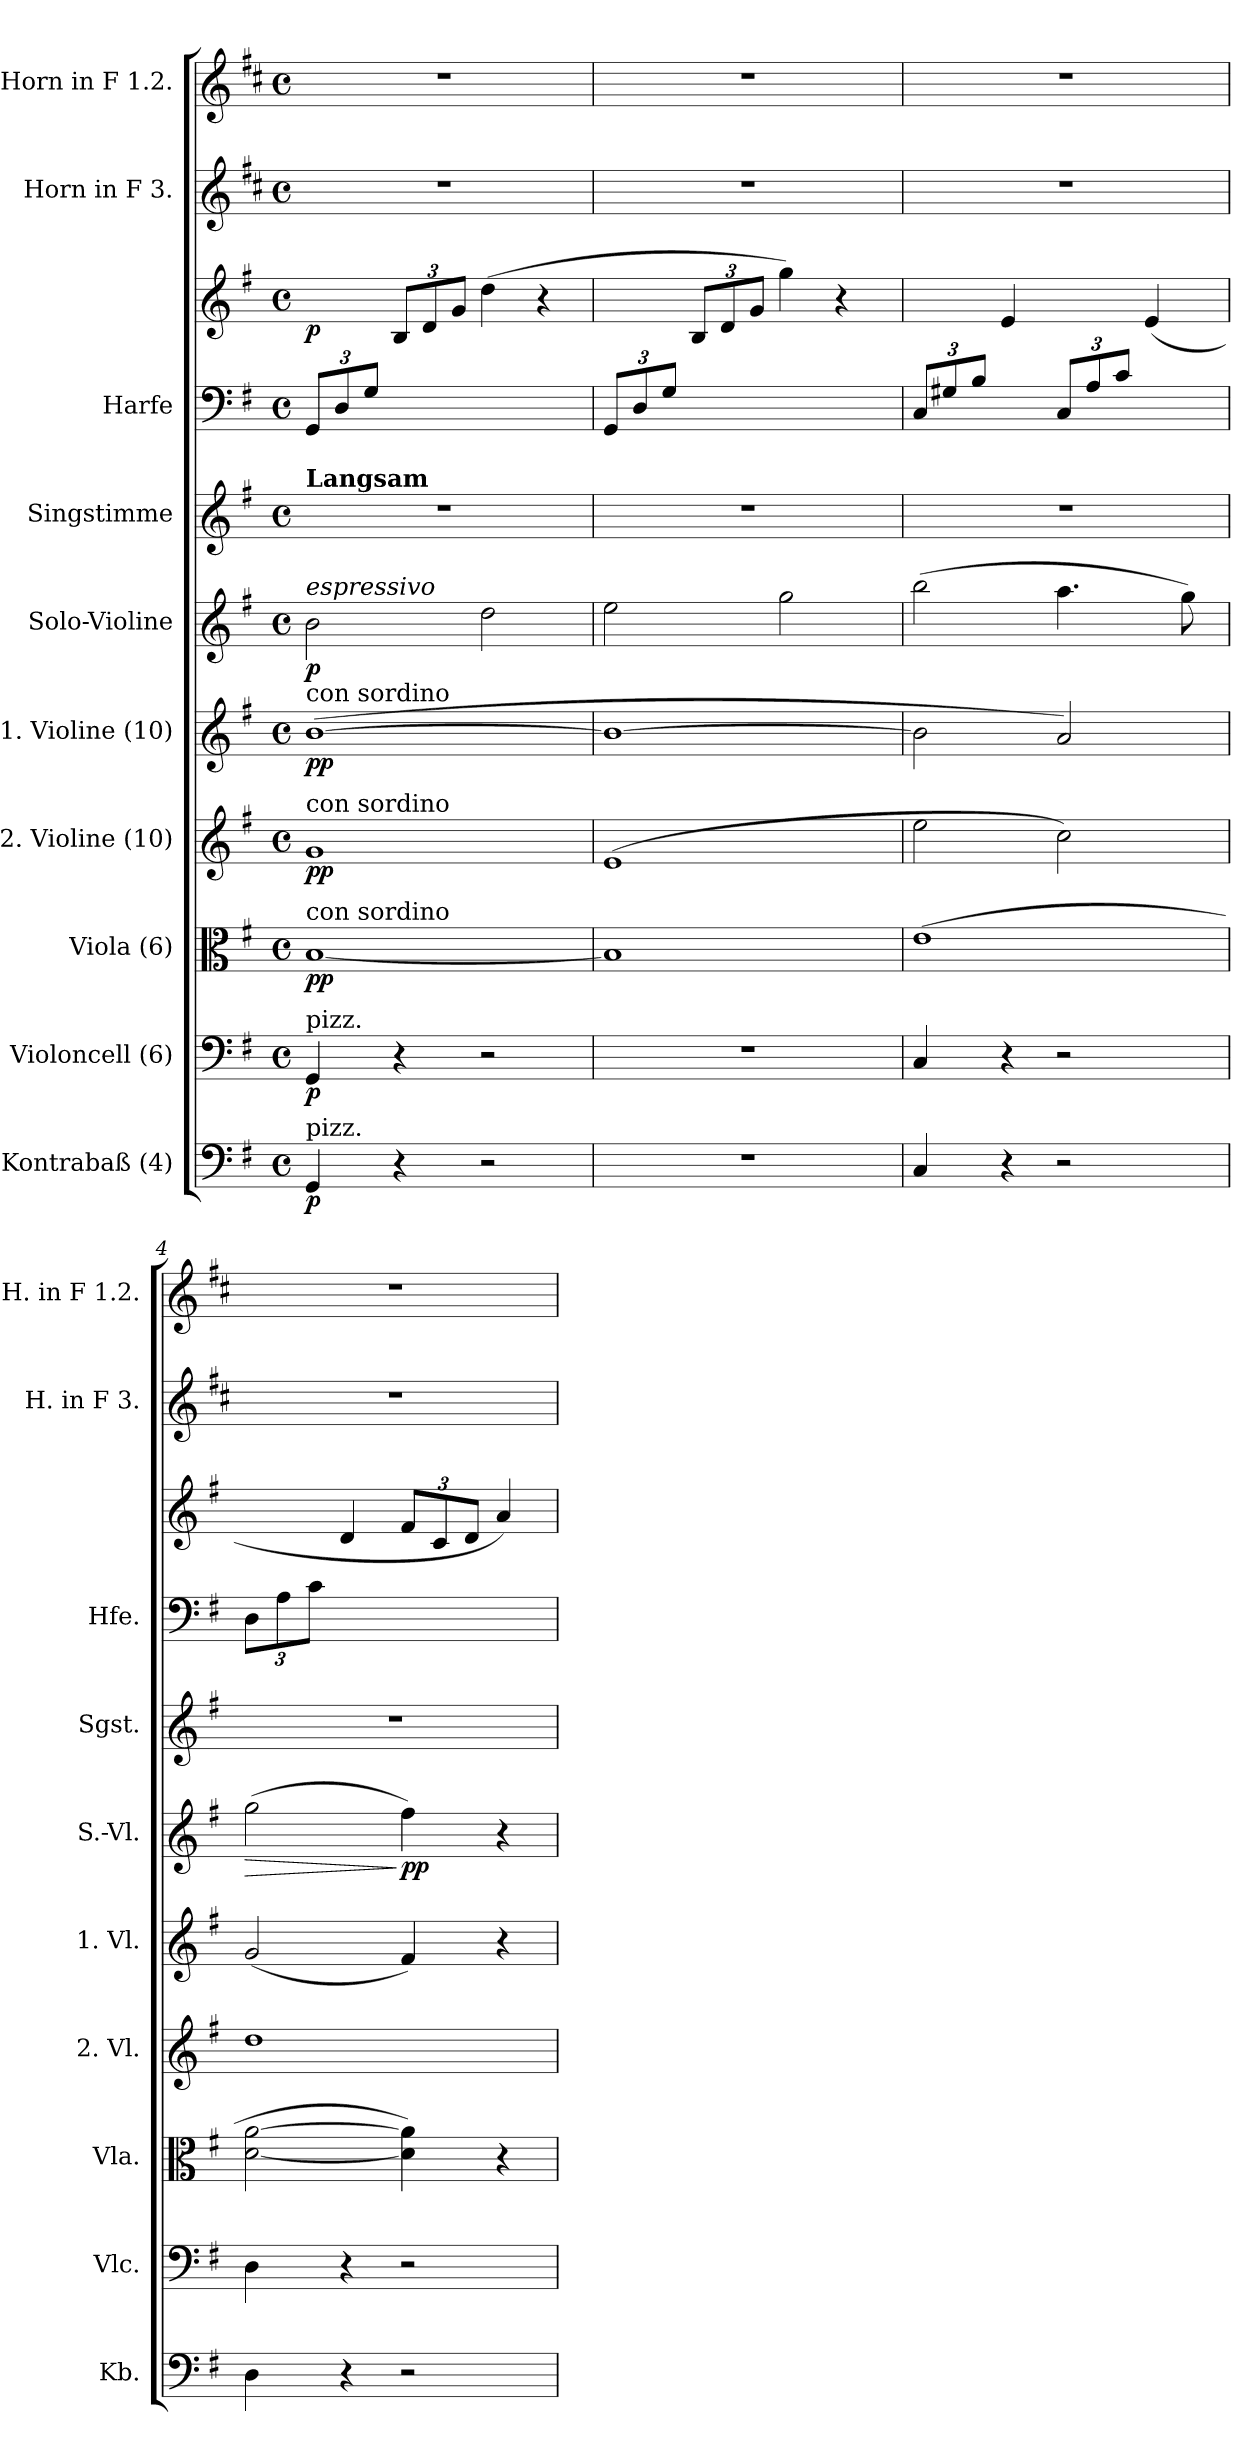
**kern	**dynam	**kern	**dynam	**kern	**dynam	**kern	**dynam	**kern	**dynam	**kern	**dynam	**kern	**kern	**kern	**dynam	**kern	**kern
*part10	*part10	*part9	*part9	*part8	*part8	*part7	*part7	*part6	*part6	*part5	*part5	*part4	*part3	*part3	*part3	*part2	*part1
*staff11	*staff11	*staff10	*staff10	*staff9	*staff9	*staff8	*staff8	*staff7	*staff7	*staff6	*staff6	*staff5	*staff4	*staff3	*staff3/4	*staff2	*staff1
*I"Kontrabaß (4)	*	*I"Violoncell (6)	*	*I"Viola (6)	*	*I"2. Violine (10)	*	*I"1. Violine (10)	*	*I"Solo-Violine	*	*I"Singstimme	*I"Harfe	*	*	*I"Horn in F 3.	*I"Horn in F 1.2.
*I'Kb.	*	*I'Vlc.	*	*I'Vla.	*	*I'2. Vl.	*	*I'1. Vl.	*	*I'S.-Vl.	*	*I'Sgst.	*I'Hfe.	*	*	*I'H. in F 3.	*I'H. in F 1.2.
*clefF4	*	*clefF4	*	*clefC3	*	*clefG2	*	*clefG2	*	*clefG2	*	*clefG2	*clefF4	*clefG2	*	*clefG2	*clefG2
*ITrd7c12	*	*	*	*	*	*	*	*	*	*	*	*	*	*	*	*ITrd4c7	*ITrd4c7
*k[f#]	*	*k[f#]	*	*k[f#]	*	*k[f#]	*	*k[f#]	*	*k[f#]	*	*k[f#]	*k[f#]	*k[f#]	*	*k[f#]	*k[f#]
*M4/4	*	*M4/4	*	*M4/4	*	*M4/4	*	*M4/4	*	*M4/4	*	*M4/4	*M4/4	*M4/4	*	*M4/4	*M4/4
*met(c)	*	*met(c)	*	*met(c)	*	*met(c)	*	*met(c)	*	*met(c)	*	*met(c)	*met(c)	*met(c)	*	*met(c)	*met(c)
*MM52	*	*MM52	*	*MM52	*	*MM52	*	*MM52	*	*MM52	*	*MM52	*MM52	*MM52	*	*MM52	*MM52
*	*	*	*	*	*	*	*	*	*	*	*	*	*Xbrackettup	*	*	*	*
=1	=1	=1	=1	=1	=1	=1	=1	=1	=1	=1	=1	=1	=1	=1	=1	=1	=1
!	!	!	!	!	!	!	!	!	!	!	!	!	!	!	!	!	!LO:TX:a:B:t=Langsam
!	!	!	!	!	!	!	!	!	!	!	!	!LO:TX:a:B:t=Langsam	!	!	!	!	!
!	!	!	!	!	!	!	!	!	!	!LO:TX:a:i:t=espressivo	!	!	!	!	!	!	!
!	!	!	!	!	!	!	!	!LO:TX:a:t=con sordino	!	!	!	!	!	!	!	!	!
!	!	!	!	!	!	!LO:TX:a:t=con sordino	!	!	!	!	!	!	!	!	!	!	!
!	!	!	!	!LO:TX:a:t=con sordino	!	!	!	!	!	!	!	!	!	!	!	!	!
!	!	!LO:TX:a:t=pizz.	!	!	!	!	!	!	!	!	!	!	!	!	!	!	!
!LO:TX:a:t=pizz.	!	!	!	!	!	!	!	!	!	!	!	!	!	!	!	!	!
!	!LO:DY:b	!	!LO:DY:b	!	!LO:DY:b	!	!LO:DY:b	!	!LO:DY:b	!	!LO:DY:b	!	!	!	!LO:DY:b	!	!
*	*	*	*	*	*	*	*	*	*	*	*	*	*	*	*	*	*^
4GGG/	p	4GG/	p	[1B	pp	1g	pp	(>[1b	pp	2b\	p	1r	(>12GG/L	4ryy	p	1r	1r	12ryy
*	*	*	*	*	*	*	*	*	*	*	*	*	*	*	*	*	*MM56	*
.	.	.	.	.	.	.	.	.	.	.	.	.	12D/	.	.	.	.	3%2ryy
.	.	.	.	.	.	.	.	.	.	.	.	.	12G/J	.	.	.	.	.
*	*	*	*	*	*	*	*	*	*	*	*	*	*	*Xbrackettup	*	*	*	*
4r	.	4r	.	.	.	.	.	.	.	.	.	.	4ryy	12B/L	.	.	.	.
.	.	.	.	.	.	.	.	.	.	.	.	.	.	12d/	.	.	.	.
.	.	.	.	.	.	.	.	.	.	.	.	.	.	12g/J	.	.	.	.
2r	.	2r	.	.	.	.	.	.	.	2dd\	.	.	2ryy	(4dd\	.	.	.	.
.	.	.	.	.	.	.	.	.	.	.	.	.	.	4r	.	.	.	6.ryy
=2	=2	=2	=2	=2	=2	=2	=2	=2	=2	=2	=2	=2	=2	=2	=2	=2	=2	=2
*	*	*	*	*	*	*	*	*	*	*	*	*	*	*	*	*	*MM52	*
1r	.	1r	.	1B]	.	(>1e	.	1b_	.	2ee\	.	1r	(>12GG/L	4ryy	.	1r	1r	12ryy
*	*	*	*	*	*	*	*	*	*	*	*	*	*	*	*	*	*MM56	*
.	.	.	.	.	.	.	.	.	.	.	.	.	12D/	.	.	.	.	3%2ryy
.	.	.	.	.	.	.	.	.	.	.	.	.	12G/J	.	.	.	.	.
.	.	.	.	.	.	.	.	.	.	.	.	.	4ryy	12B/L	.	.	.	.
.	.	.	.	.	.	.	.	.	.	.	.	.	.	12d/	.	.	.	.
.	.	.	.	.	.	.	.	.	.	.	.	.	.	12g/J	.	.	.	.
!	!	!	!	!	!	!	!	!	!	!LO:N:head=open	!	!	!	!	!	!	!	!
!	!	!	!	!	!	!	!	!	!	!LO:N:vis=2	!	!	!	!	!	!	!	!
.	.	.	.	.	.	.	.	.	.	4...gg\	.	.	2ryy	4gg\)	.	.	.	.
*	*	*	*	*	*	*	*	*	*	*	*	*	*	*	*	*	*MM54	*
.	.	.	.	.	.	.	.	.	.	.	.	.	.	4r	.	.	.	6.ryy
.	.	.	.	.	.	.	.	.	.	32ryy	.	.	.	.	.	.	.	.
*	*	*	*	*	*	*	*	*	*	*	*	*	*	*	*	*	*v	*v
=3	=3	=3	=3	=3	=3	=3	=3	=3	=3	=3	=3	=3	=3	=3	=3	=3	=3
*	*	*	*	*	*	*	*	*	*	*	*	*	*	*	*	*	*MM52
*	*	*	*	*	*	*	*	*	*	*	*	*	*	*	*	*	*^
*	*	*	*	*	*	*	*	*	*	*	*	*	*	*	*	*	*	*^
*	*	*	*	*	*	*	*	*	*	*	*	*	*	*	*	*	*	*	*^
*	*	*	*	*	*	*	*	*	*	*	*	*	*	*	*	*	*	*	*	*^
4CC/	.	4C/	.	(>1e	.	2ee\	.	2b\]	.	(>2bb\	.	1r	(<12C/L	4ryy	.	1r	1r	12ryy	2ryy	3..ryy	2..ryy
*	*	*	*	*	*	*	*	*	*	*	*	*	*	*	*	*	*MM56	*	*	*	*
.	.	.	.	.	.	.	.	.	.	.	.	.	12G#X/	.	.	.	.	3%2ryy	.	.	.
.	.	.	.	.	.	.	.	.	.	.	.	.	12B/J	.	.	.	.	.	.	.	.
4r	.	4r	.	.	.	.	.	.	.	.	.	.	4ryy	4e/)	.	.	.	.	.	.	.
*	*	*	*	*	*	*	*	*	*	*	*	*	*	*	*	*	*MM52	*	*	*	*
2r	.	2r	.	.	.	2cc\)	.	2a/)	.	4.aa\	.	.	12C/L	4ryy	.	.	.	.	2ryy	.	.
*	*	*	*	*	*	*	*	*	*	*	*	*	*	*	*	*	*MM56	*	*	*	*
.	.	.	.	.	.	.	.	.	.	.	.	.	12A/	.	.	.	.	.	.	3ryy	.
.	.	.	.	.	.	.	.	.	.	.	.	.	12c/J	.	.	.	.	.	.	.	.
.	.	.	.	.	.	.	.	.	.	.	.	.	4ryy	(4e/	.	.	.	6.ryy	.	.	.
*	*	*	*	*	*	*	*	*	*	*	*	*	*	*	*	*	*MM50	*	*	*	*
.	.	.	.	.	.	.	.	.	.	8gg\)	.	.	.	.	.	.	.	.	.	.	8ryy
.	.	.	.	.	.	.	.	.	.	.	.	.	.	.	.	.	.	.	.	12ryy	.
*	*	*	*	*	*	*	*	*	*	*	*	*	*	*	*	*	*v	*v	*v	*v	*v
=4	=4	=4	=4	=4	=4	=4	=4	=4	=4	=4	=4	=4	=4	=4	=4	=4	=4
*	*	*	*	*	*	*	*	*	*	*	*	*	*	*	*	*	*MM52
*	*	*	*	*	*	*	*	*	*	*	*	*	*	*	*	*	*^
*	*	*	*	*	*	*	*	*	*	*	*	*	*	*	*	*	*	*^
*	*	*	*	*	*	*	*	*	*	*	*	*	*	*	*	*	*	*	*^
*	*	*	*	*	*	*	*	*	*	*	*	*	*	*	*	*	*	*	*	*^
!	!	!	!	!	!	!	!	!	!	!	!LO:HP:b	!	!	!	!	!	!	!	!	!	!
*	*	*	*	*	*	*	*	*	*	*	*	*	*	*	*	*	*	*	*v	*v	*v
4DD\	.	4D\	.	[2d\ [2a\	.	1dd	.	(<2g/	.	(>2gg\	>	1r	12D\L	4ryy	.	1r	1r	12ryy	2ryy
*	*	*	*	*	*	*	*	*	*	*	*	*	*	*	*	*	*MM56	*	*
.	.	.	.	.	.	.	.	.	.	.	.	.	12A\	.	.	.	.	3%2ryy	.
.	.	.	.	.	.	.	.	.	.	.	.	.	12c\J	.	.	.	.	.	.
4r	.	4r	.	.	.	.	.	.	.	.	.	.	4ryy	4d/	.	.	.	.	.
*	*	*	*	*	*	*	*	*	*	*	*	*	*	*	*	*	*MM52	*	*
!	!	!	!	!	!	!	!	!	!	!	!LO:DY:n=1:b	!	!	!	!	!	!	!	!
2r	.	2r	.	4d\] 4a\])	.	.	.	4f#/)	.	4ff#\)	] pp	.	2ryy	12f#/L	.	.	.	.	2ryy
.	.	.	.	.	.	.	.	.	.	.	.	.	.	12c/	.	.	.	.	.
.	.	.	.	.	.	.	.	.	.	.	.	.	.	12d/J	.	.	.	.	.
*	*	*	*	*	*	*	*	*	*	*	*	*	*	*	*	*	*MM50	*	*
.	.	.	.	4r	.	.	.	4r	.	4r	.	.	.	4a/)	.	.	.	6.ryy	.
*	*	*	*	*	*	*	*	*	*	*	*	*	*	*	*	*	*v	*v	*v
=	=	=	=	=	=	=	=	=	=	=	=	=	=	=	=	=	=
*-	*-	*-	*-	*-	*-	*-	*-	*-	*-	*-	*-	*-	*-	*-	*-	*-	*-
